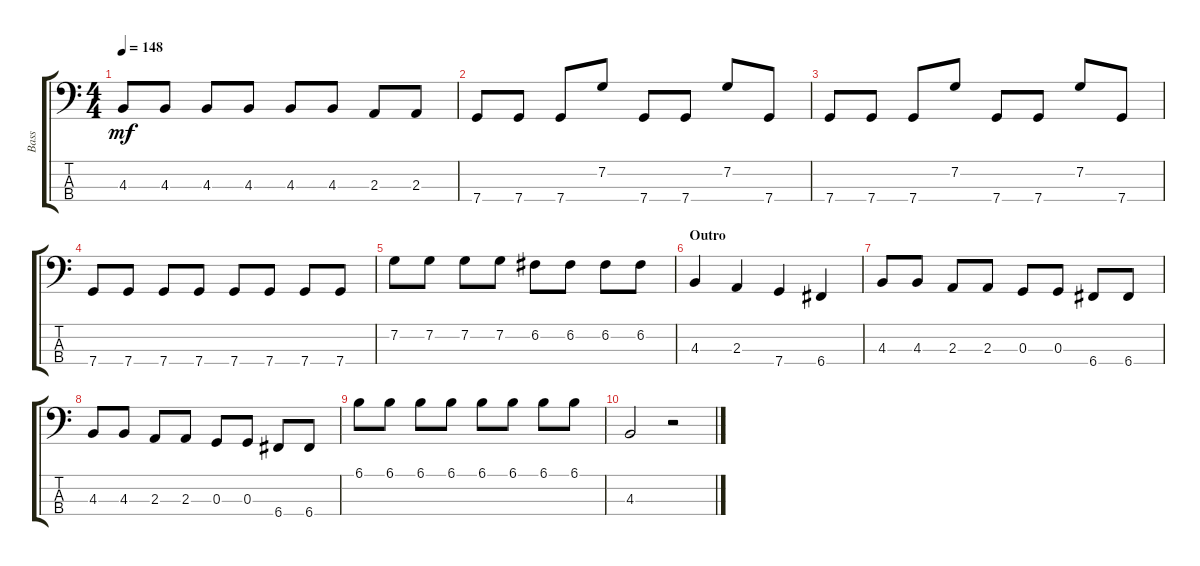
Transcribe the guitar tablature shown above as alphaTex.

\track ("Bass" "Bass") {instrument electricbassfinger}
\staff {score tabs}
\tuning (F2 C2 G1 C1) {hide}
\ts (4 4)
\tempo 148
\clef f4
\ks c
4.3.8{dy mf} 4.3.8 4.3.8 4.3.8 4.3.8 4.3.8 2.3.8 2.3.8 |
7.4.8 7.4.8 7.4.8 7.2.8 7.4.8 7.4.8 7.2.8 7.4.8 |
7.4.8 7.4.8 7.4.8 7.2.8 7.4.8 7.4.8 7.2.8 7.4.8 |
7.4.8 7.4.8 7.4.8 7.4.8 7.4.8 7.4.8 7.4.8 7.4.8 |
7.2.8 7.2.8 7.2.8 7.2.8 6.2.8 6.2.8 6.2.8 6.2.8 |
\section ("" "Outro")
4.3.4 2.3.4 7.4.4 6.4.4 |
4.3.8 4.3.8 2.3.8 2.3.8 0.3.8 0.3.8 6.4.8 6.4.8 |
4.3.8 4.3.8 2.3.8 2.3.8 0.3.8 0.3.8 6.4.8 6.4.8 |
6.1.8 6.1.8 6.1.8 6.1.8 6.1.8 6.1.8 6.1.8 6.1.8 |
4.3.2 r.2
